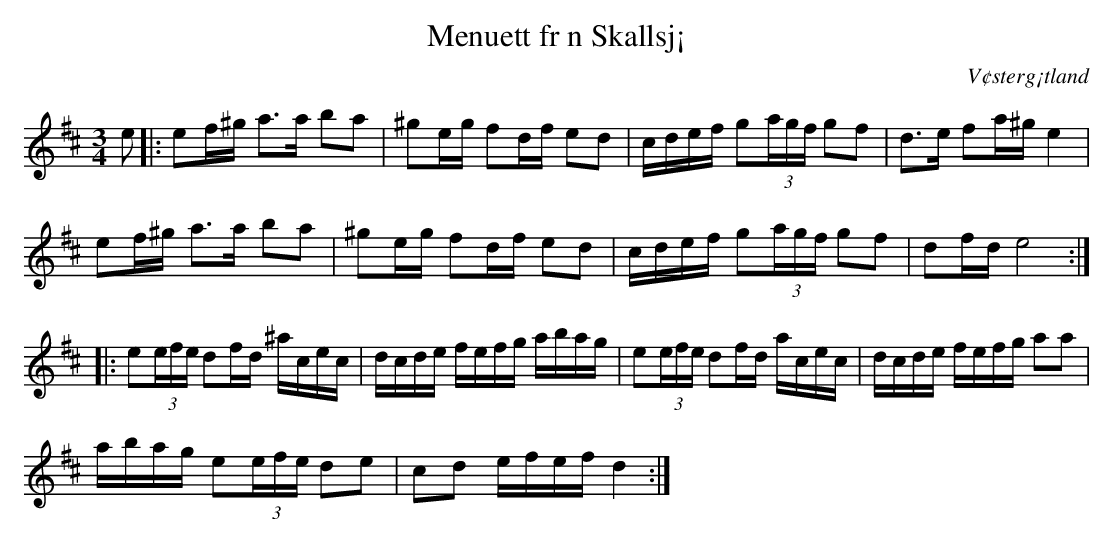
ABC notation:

X:1
T: Menuett fr n Skallsj¡
M: 3/4
O: V¢sterg¡tland
L: 1/8
K:D
e|: e2/f/^g/ a>a b2/2a| ^g2/e/g/ f2/d/f/ ed | c/d/e/f/ g(3a/g/f/ gf | d>2e f2/a/^g/ e2 |
e2/f/^g/ a>a b2/a|^g2/e/g/ f2/d/f/ ed | c/d/e/f/ g(3a/g/f/ gf| d2/f/d/ e4 :|
|:e(3e/f/e/ d2/f/d/ ^a/c/e/c/ |d/c/d/e/ f/e/f/g/ a/b/a/g/  |e(3e/f/e/ d2/f/d/ a/c/e/c/|d/c/d/e/ f/e/f/g/ aa  |
a/b/a/g/ e(3e/f/e/ de|cd e/f/e/f/ d2:|
